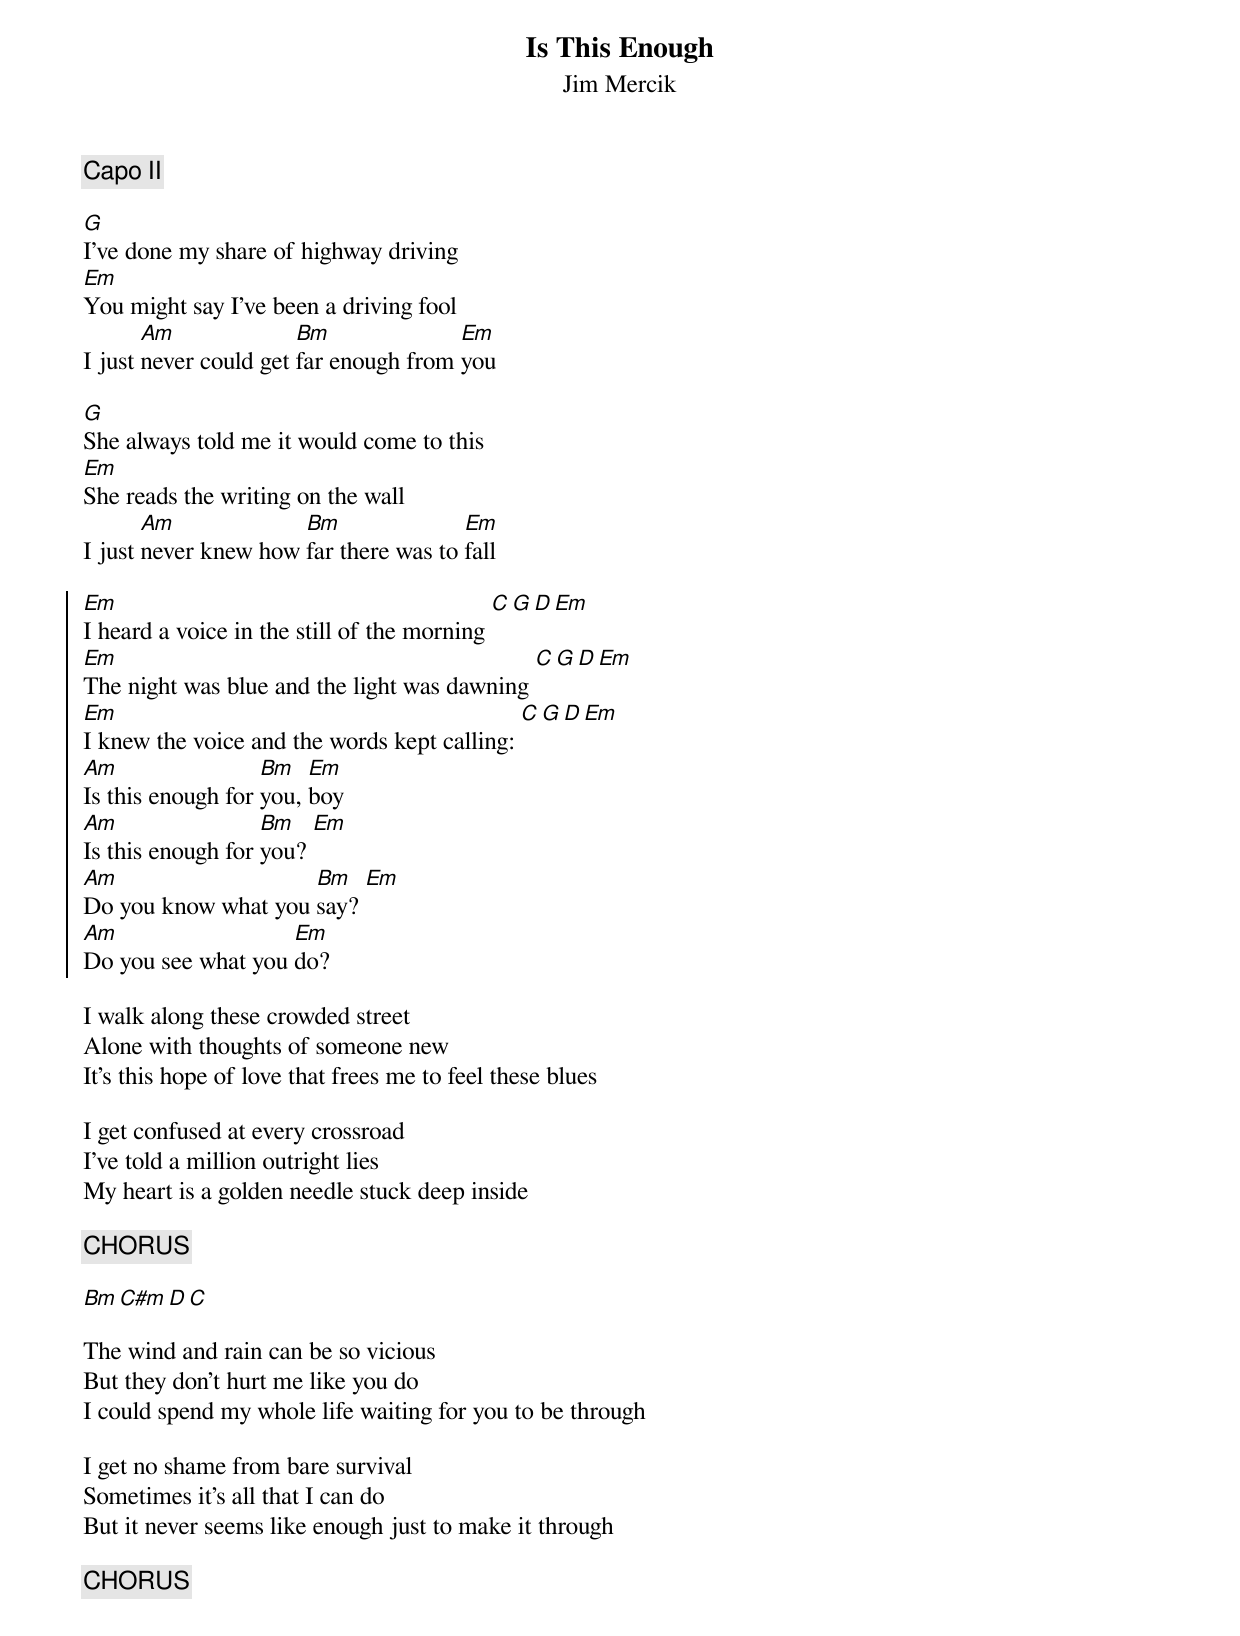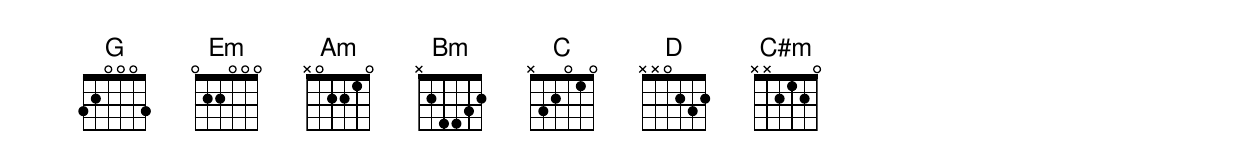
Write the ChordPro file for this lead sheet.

{t: Is This Enough}
{st: Jim Mercik}

{c: Capo II}

[G]I've done my share of highway driving
[Em]You might say I've been a driving fool
I just [Am]never could get [Bm]far enough from [Em]you

[G]She always told me it would come to this
[Em]She reads the writing on the wall
I just [Am]never knew how [Bm]far there was to [Em]fall

{soc}
[Em]I heard a voice in the still of the morning [C][G][D][Em]
[Em]The night was blue and the light was dawning [C][G][D][Em]
[Em]I knew the voice and the words kept calling: [C][G][D][Em]
[Am]Is this enough for [Bm]you, [Em]boy
[Am]Is this enough for [Bm]you? [Em]
[Am]Do you know what you [Bm]say? [Em]
[Am]Do you see what you [Em]do?
{eoc}

I walk along these crowded street
Alone with thoughts of someone new
It's this hope of love that frees me to feel these blues

I get confused at every crossroad
I've told a million outright lies
My heart is a golden needle stuck deep inside

{c: CHORUS}

[Bm][C#m][D][C]

The wind and rain can be so vicious
But they don't hurt me like you do
I could spend my whole life waiting for you to be through

I get no shame from bare survival
Sometimes it's all that I can do
But it never seems like enough just to make it through

{c: CHORUS}
